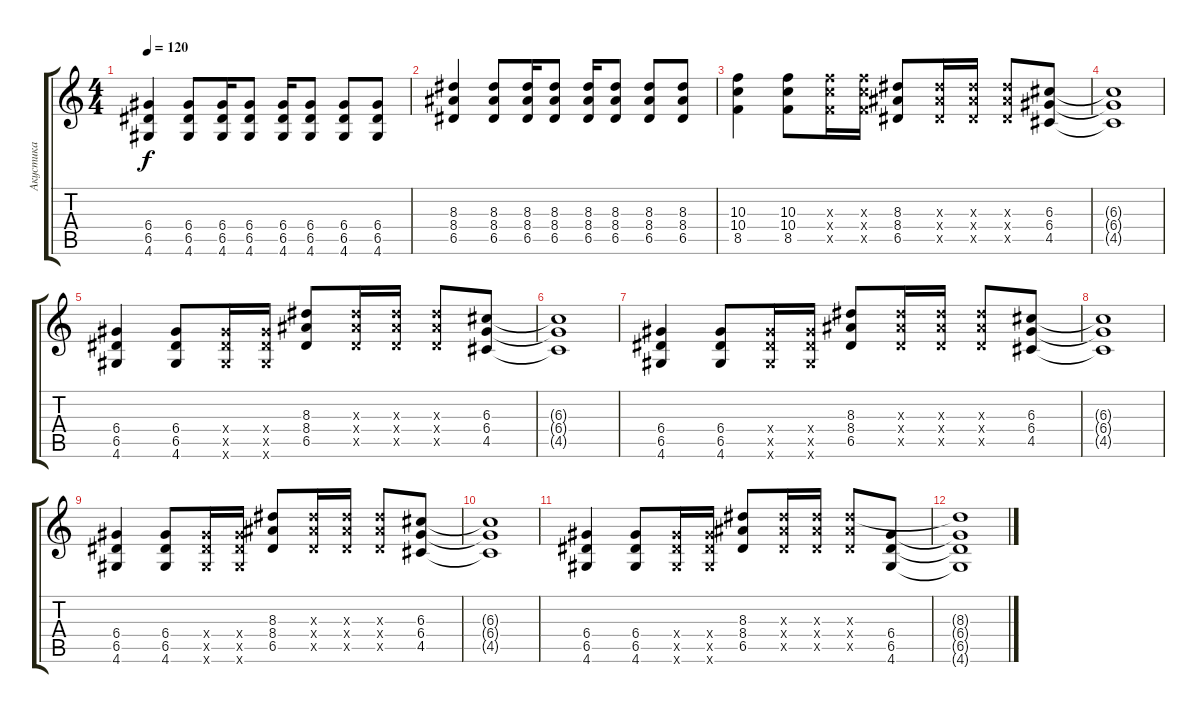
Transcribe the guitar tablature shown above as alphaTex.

\track ("Акустика" "Акустика") {instrument acousticguitarsteel}
\staff {score tabs}
\tuning (E4 B3 G3 D3 A2 E2) {hide}
\ts (4 4)
\tempo 120
\clef g2
\ks c
(6.4 6.5 4.6).4{dy f} (6.4 6.5 4.6).8 (6.4 6.5 4.6).16 (6.4 6.5 4.6).8 (6.4 6.5 4.6).16 (6.4 6.5 4.6).8 (6.4 6.5 4.6).8 (6.4 6.5 4.6).8 |
(8.3 8.4 6.5).4 (8.3 8.4 6.5).8 (8.3 8.4 6.5).16 (8.3 8.4 6.5).8 (8.3 8.4 6.5).16 (8.3 8.4 6.5).8 (8.3 8.4 6.5).8 (8.3 8.4 6.5).8 |
(10.3 10.4 8.5).4 (10.3 10.4 8.5).8 (10.3{x} 10.4{x} 8.5{x}).16 (10.3{x} 10.4{x} 8.5{x}).16 (8.3 8.4 6.5).8 (8.3{x} 8.4{x} 6.5{x}).16 (8.3{x} 8.4{x} 6.5{x}).16 (8.3{x} 8.4{x} 6.5{x}).8 (6.3 6.4 4.5).8 |
(6.3{t} 6.4{t} 4.5{t}).1 |
(6.4 6.5 4.6).4 (6.4 6.5 4.6).8 (6.4{x} 6.5{x} 4.6{x}).16 (6.4{x} 6.5{x} 4.6{x}).16 (8.3 8.4 6.5).8 (8.3{x} 8.4{x} 6.5{x}).16 (8.3{x} 8.4{x} 6.5{x}).16 (8.3{x} 8.4{x} 6.5{x}).8 (6.3 6.4 4.5).8 |
(6.3{t} 6.4{t} 4.5{t}).1 |
(6.4 6.5 4.6).4 (6.4 6.5 4.6).8 (6.4{x} 6.5{x} 4.6{x}).16 (6.4{x} 6.5{x} 4.6{x}).16 (8.3 8.4 6.5).8 (8.3{x} 8.4{x} 6.5{x}).16 (8.3{x} 8.4{x} 6.5{x}).16 (8.3{x} 8.4{x} 6.5{x}).8 (6.3 6.4 4.5).8 |
(6.3{t} 6.4{t} 4.5{t}).1 |
(6.4 6.5 4.6).4 (6.4 6.5 4.6).8 (6.4{x} 6.5{x} 4.6{x}).16 (6.4{x} 6.5{x} 4.6{x}).16 (8.3 8.4 6.5).8 (8.3{x} 8.4{x} 6.5{x}).16 (8.3{x} 8.4{x} 6.5{x}).16 (8.3{x} 8.4{x} 6.5{x}).8 (6.3 6.4 4.5).8 |
(6.3{t} 6.4{t} 4.5{t}).1 |
(6.4 6.5 4.6).4 (6.4 6.5 4.6).8 (6.4{x} 6.5{x} 4.6{x}).16 (6.4{x} 6.5{x} 4.6{x}).16 (8.3 8.4 6.5).8 (8.3{x} 8.4{x} 6.5{x}).16 (8.3{x} 8.4{x} 6.5{x}).16 (8.3{x} 8.4{x} 6.5{x}).8 (6.4 6.5 4.6).8 |
(8.3{t} 6.4{t} 6.5{t} 4.6{t}).1
